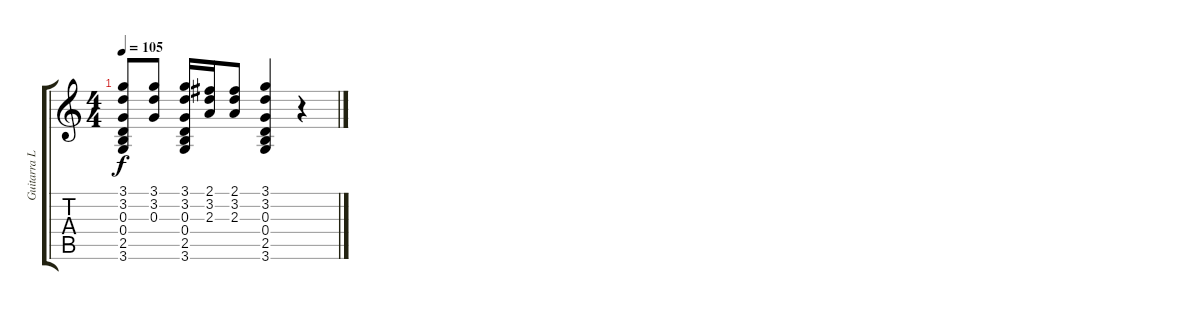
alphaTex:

\track ("Guitarra Límpia" "Guitarra L") {instrument acousticguitarnylon}
\staff {score tabs}
\tuning (E4 B3 G3 D3 A2 E2) {hide}
\ts (4 4)
\tempo 105
\clef g2
\ks c
(3.1 3.2 0.3 0.4 2.5 3.6).8{dy f} (3.1 3.2 0.3).8 (3.1 3.2 0.3 0.4 2.5 3.6).16 (2.1 3.2 2.3).16 (2.1 3.2 2.3).8 (3.1 3.2 0.3 0.4 2.5 3.6).4 r.4
